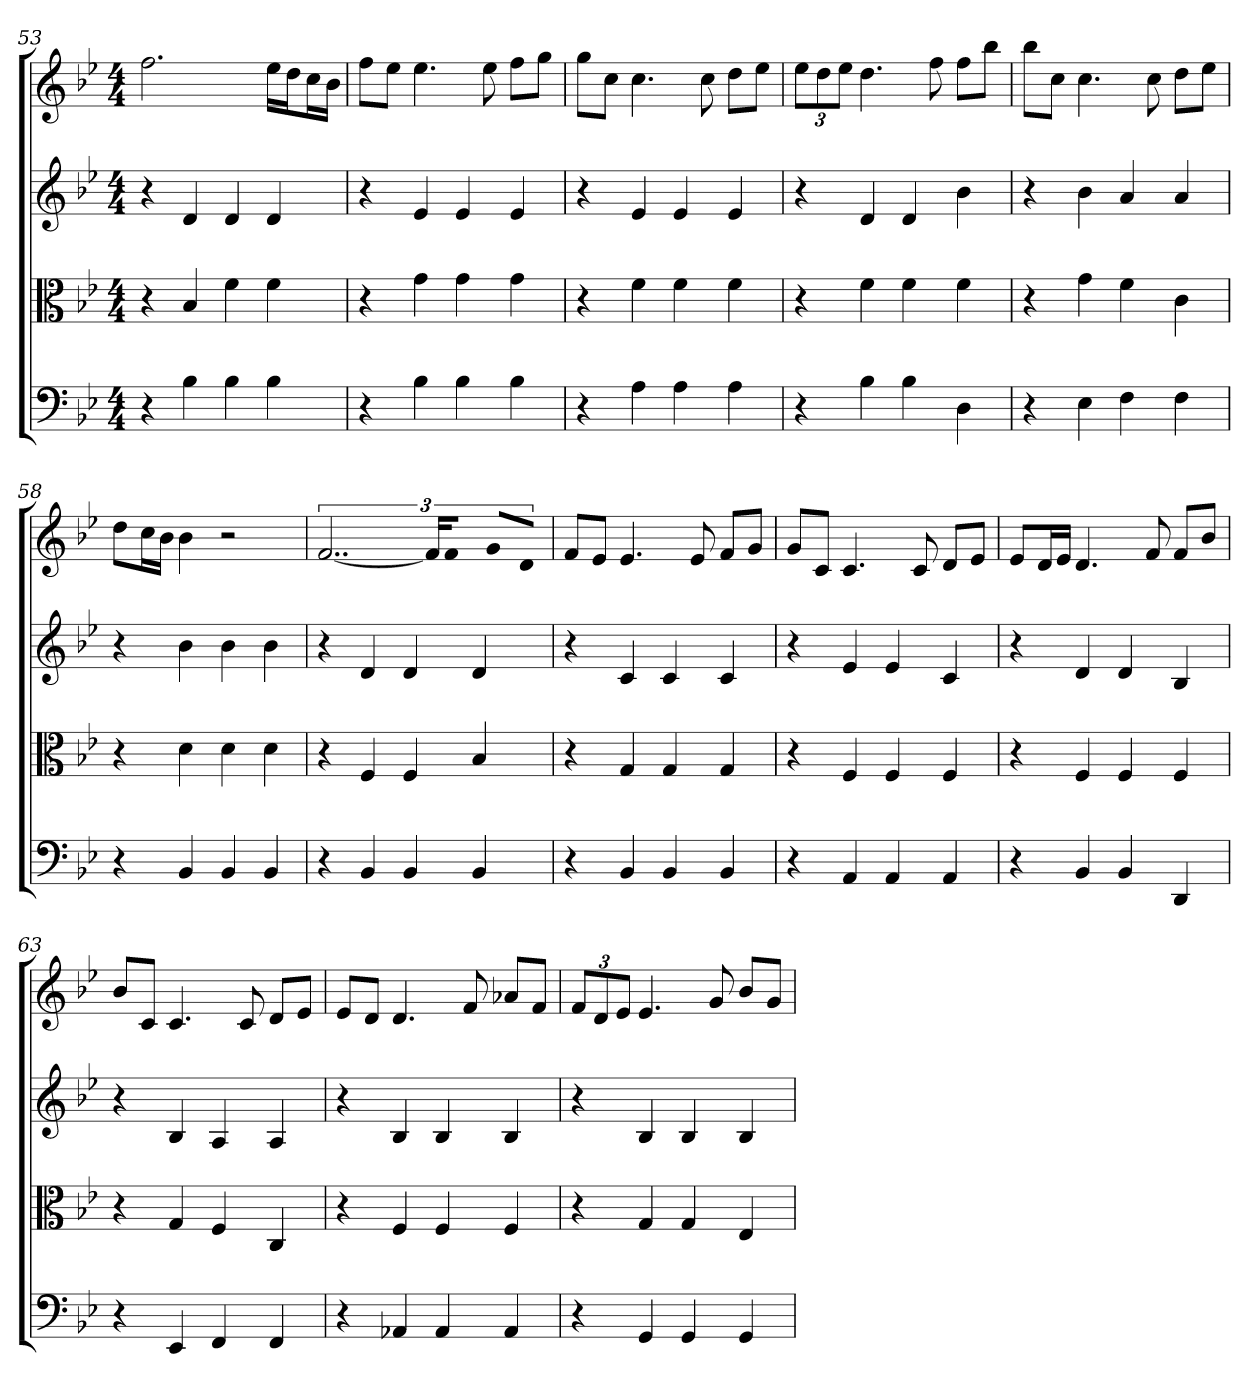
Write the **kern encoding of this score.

**kern	**kern	**kern	**kern
*part4	*part3	*part2	*part1
*staff4	*staff3	*staff2	*staff1
*clefF4	*clefC3	*	*
*k[b-e-]	*k[b-e-]	*k[b-e-]	*k[b-e-]
*B-:	*B-:	*B-:	*B-:
*M4/4	*M4/4	*M4/4	*M4/4
=53	=53	=53	=53
4r	4r	4r	2.ff
4B-	4B-	4d	.
4B-	4f	4d	.
4B-	4f	4d	16ee-LL
.	.	.	16ddJ
.	.	.	16ccL
.	.	.	16b-JJ
=54	=54	=54	=54
4r	4r	4r	8ffL
.	.	.	8ee-J
4B-	4g	4e-	4.ee-
4B-	4g	4e-	.
.	.	.	8ee-
4B-	4g	4e-	8ffL
.	.	.	8ggJ
=55	=55	=55	=55
4r	4r	4r	8ggL
.	.	.	8ccJ
4A	4f	4e-	4.cc
4A	4f	4e-	.
.	.	.	8cc
4A	4f	4e-	8ddL
.	.	.	8ee-J
=56	=56	=56	=56
4r	4r	4r	12ee-L
.	.	.	12dd
.	.	.	12ee-J
4B-	4f	4d	4.dd
4B-	4f	4d	.
.	.	.	8ff
4D	4f	4b-	8ffL
.	.	.	8bb-J
=57	=57	=57	=57
4r	4r	4r	8bb-L
.	.	.	8ccJ
4E-	4g	4b-	4.cc
4F	4f	4a	.
.	.	.	8cc
4F	4c	4a	8ddL
.	.	.	8ee-J
=58	=58	=58	=58
4r	4r	4r	8ddL
.	.	.	16ccL
.	.	.	16b-JJ
4BB-	4d	4b-	4b-
4BB-	4d	4b-	2r
4BB-	4d	4b-	.
=59	=59	=59	=59
4r	4r	4r	[3..f
4BB-	4F	4d	.
4BB-	4F	4d	.
.	.	.	24fKL]
.	.	.	8fJ
4BB-	4B-	4d	8gL
.	.	.	8dJ
=60	=60	=60	=60
4r	4r	4r	8fL
.	.	.	8e-J
4BB-	4G	4c	4.e-
4BB-	4G	4c	.
.	.	.	8e-
4BB-	4G	4c	8fL
.	.	.	8gJ
=61	=61	=61	=61
4r	4r	4r	8gL
.	.	.	8cJ
4AA	4F	4e-	4.c
4AA	4F	4e-	.
.	.	.	8c
4AA	4F	4c	8dL
.	.	.	8e-J
=62	=62	=62	=62
4r	4r	4r	8e-L
.	.	.	16dL
.	.	.	16e-JJ
4BB-	4F	4d	4.d
4BB-	4F	4d	.
.	.	.	8f
4DD	4F	4B-	8fL
.	.	.	8b-J
=63	=63	=63	=63
4r	4r	4r	8b-L
.	.	.	8cJ
4EE-	4G	4B-	4.c
4FF	4F	4A	.
.	.	.	8c
4FF	4C	4A	8dL
.	.	.	8e-J
=64	=64	=64	=64
4r	4r	4r	8e-L
.	.	.	8dJ
4AA-X	4F	4B-	4.d
4AA-	4F	4B-	.
.	.	.	8f
4AA-	4F	4B-	8a-XL
.	.	.	8fJ
=65	=65	=65	=65
4r	4r	4r	12fL
.	.	.	12d
.	.	.	12e-J
4GG	4G	4B-	4.e-
4GG	4G	4B-	.
.	.	.	8g
4GG	4E-	4B-	8b-L
.	.	.	8gJ
=	=	=	=
*-	*-	*-	*-
